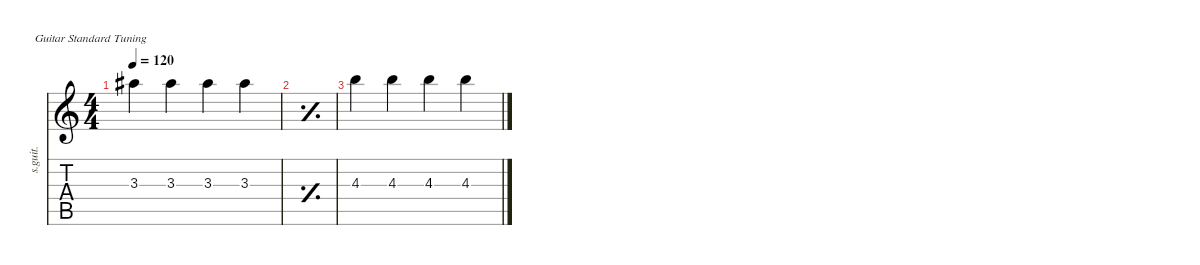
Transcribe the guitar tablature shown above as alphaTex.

\defaultSystemsLayout 4
\hideDynamics
\bracketExtendMode nobrackets
\otherSystemsTrackNameOrientation horizontal
\track ("Steel Guitar" "s.guit.") {instrument acousticguitarsteel}
\staff {score tabs}
\tuning (E4 B3 G3 D3 A2 E2)
\ts (4 4)
\tempo 120
\clef g2
\ks c
3.3{acc #}.4{ot 8vb dy mf instrument acousticguitarsteel beam Down} 3.3{acc #}.4{ot 8vb beam Down} 3.3{acc #}.4{ot 8vb beam Down} 3.3{acc #}.4{ot 8vb beam Down} |
\simile simple
|
\simile none
4.3.4{ot 8vb beam Down} 4.3.4{ot 8vb beam Down} 4.3.4{ot 8vb beam Down} 4.3.4{ot 8vb beam Down}
